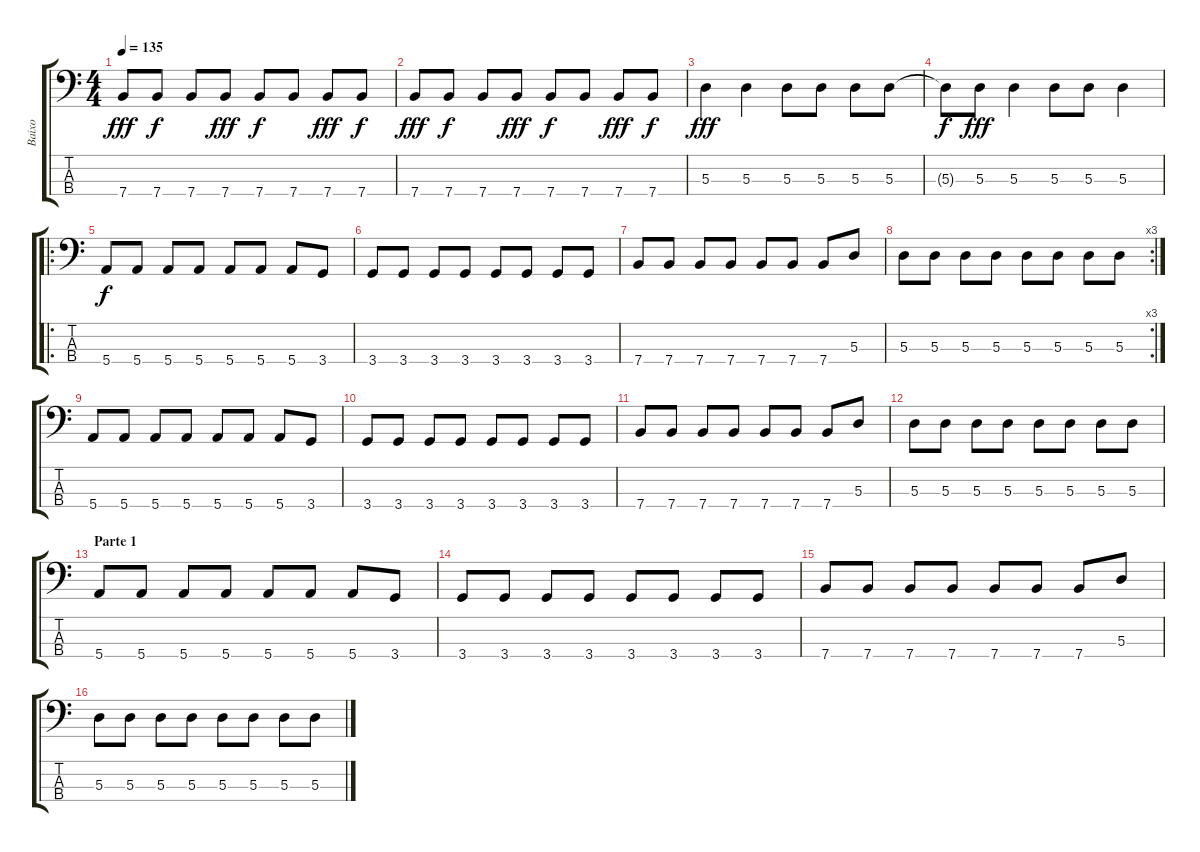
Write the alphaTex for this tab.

\track ("Baixo" "Baixo") {instrument electricbassfinger}
\staff {score tabs}
\tuning (G2 D2 A1 E1) {hide}
\ts (4 4)
\tempo 135
\clef f4
\ks c
7.4.8{dy fff} 7.4.8{dy f} 7.4.8 7.4.8{dy fff} 7.4.8{dy f} 7.4.8 7.4.8{dy fff} 7.4.8{dy f} |
7.4.8{dy fff} 7.4.8{dy f} 7.4.8 7.4.8{dy fff} 7.4.8{dy f} 7.4.8 7.4.8{dy fff} 7.4.8{dy f} |
5.3.4{dy fff} 5.3.4 5.3.8 5.3.8 5.3.8 5.3.8 |
5.3{t}.8{dy f} 5.3.8{dy fff} 5.3.4 5.3.8 5.3.8 5.3.4 |
\ro
5.4.8{dy f} 5.4.8 5.4.8 5.4.8 5.4.8 5.4.8 5.4.8 3.4.8 |
3.4.8 3.4.8 3.4.8 3.4.8 3.4.8 3.4.8 3.4.8 3.4.8 |
7.4.8 7.4.8 7.4.8 7.4.8 7.4.8 7.4.8 7.4.8 5.3.8 |
\rc 3
5.3.8 5.3.8 5.3.8 5.3.8 5.3.8 5.3.8 5.3.8 5.3.8 |
5.4.8 5.4.8 5.4.8 5.4.8 5.4.8 5.4.8 5.4.8 3.4.8 |
3.4.8 3.4.8 3.4.8 3.4.8 3.4.8 3.4.8 3.4.8 3.4.8 |
7.4.8 7.4.8 7.4.8 7.4.8 7.4.8 7.4.8 7.4.8 5.3.8 |
5.3.8 5.3.8 5.3.8 5.3.8 5.3.8 5.3.8 5.3.8 5.3.8 |
\section ("" "Parte 1")
5.4.8 5.4.8 5.4.8 5.4.8 5.4.8 5.4.8 5.4.8 3.4.8 |
3.4.8 3.4.8 3.4.8 3.4.8 3.4.8 3.4.8 3.4.8 3.4.8 |
7.4.8 7.4.8 7.4.8 7.4.8 7.4.8 7.4.8 7.4.8 5.3.8 |
5.3.8 5.3.8 5.3.8 5.3.8 5.3.8 5.3.8 5.3.8 5.3.8
